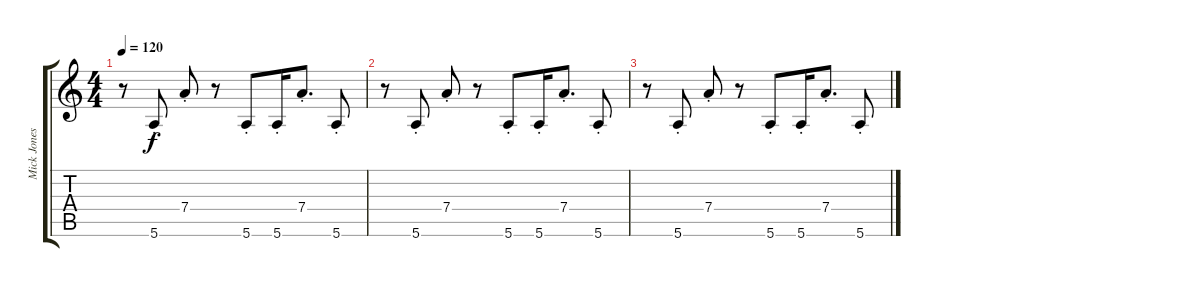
\track ("Mick Jones" "Mick Jones") {instrument electricguitarclean}
\staff {score tabs}
\tuning (E4 B3 G3 D3 A2 E2) {hide}
\ts (4 4)
\tempo 120
\clef g2
\ks c
r.8{dy f} 5.6{st}.8 7.4{st}.8 r.8 5.6{st}.8 5.6{st}.16 7.4{st}.8{d} 5.6{st}.8 |
r.8 5.6{st}.8 7.4{st}.8 r.8 5.6{st}.8 5.6{st}.16 7.4{st}.8{d} 5.6{st}.8 |
r.8 5.6{st}.8 7.4{st}.8 r.8 5.6{st}.8 5.6{st}.16 7.4{st}.8{d} 5.6{st}.8
